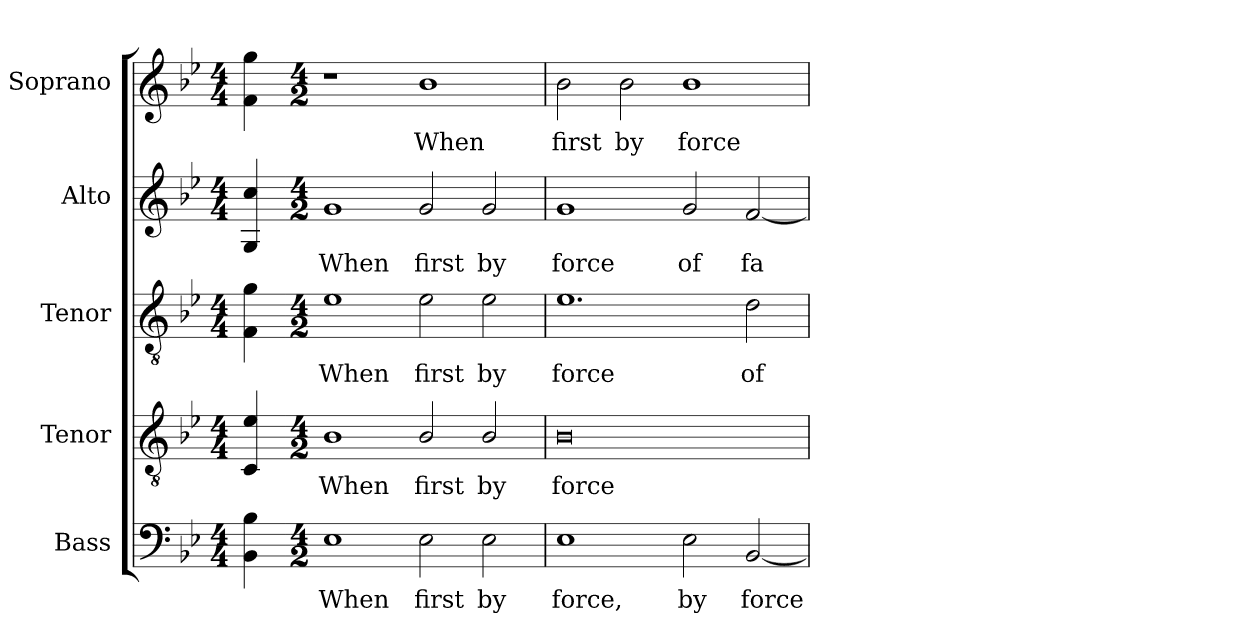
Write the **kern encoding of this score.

**kern	**text	**kern	**text	**kern	**text	**kern	**text	**kern	**text
*part5	*part5	*part4	*part4	*part3	*part3	*part2	*part2	*part1	*part1
*staff5	*staff5	*staff4	*staff4	*staff3	*staff3	*staff2	*staff2	*staff1	*staff1
*I"Bass	*	*I"Tenor	*	*I"Tenor	*	*I"Alto	*	*I"Soprano	*
*I'B.	*	*I'T.	*	*I'T.	*	*I'A.	*	*I'S.	*
!!LO:PB:g=z
*clefF4	*	*clefGv2	*	*clefGv2	*	*clefG2	*	*clefG2	*
*	*	*ITrd7c12	*	*ITrd7c12	*	*	*	*	*
*k[b-e-]	*	*k[b-e-]	*	*k[b-e-]	*	*k[b-e-]	*	*k[b-e-]	*
*B-:	*	*B-:	*	*B-:	*	*B-:	*	*B-:	*
*M4/4	*	*M4/4	*	*M4/4	*	*M4/4	*	*M4/4	*
=	=	=	=	=	=	=	=	=	=
4BB-i\ 4B-i	.	4CCi/ 4E-i	.	4FFi\ 4Gi	.	4Gi/ 4cci	.	4fi\ 4ggi	.
=1-	=1-	=1-	=1-	=1-	=1-	=1-	=1-	=1-	=1-
*M4/2	*	*M4/2	*	*M4/2	*	*M4/2	*	*M4/2	*
!	!LO:LY:b:color=#000000	!	!	!	!	!	!	!	!
!	!	!	!LO:LY:b:color=#000000	!	!	!	!	!	!
!	!	!	!	!	!LO:LY:b:color=#000000	!	!	!	!
!	!	!	!	!	!	!	!LO:LY:b:color=#000000	!	!
1E-i	When	1BB-i	When	1E-i	When	1gi	When	1r	.
!	!LO:LY:b:color=#000000	!	!	!	!	!	!	!	!
!	!	!	!LO:LY:b:color=#000000	!	!	!	!	!	!
!	!	!	!	!	!LO:LY:b:color=#000000	!	!	!	!
!	!	!	!	!	!	!	!LO:LY:b:color=#000000	!	!
!	!	!	!	!	!	!	!	!	!LO:LY:b:color=#000000
2E-i\	first	2BB-i/	first	2E-i\	first	2gi/	first	1b-i	When
!	!LO:LY:b:color=#000000	!	!	!	!	!	!	!	!
!	!	!	!LO:LY:b:color=#000000	!	!	!	!	!	!
!	!	!	!	!	!LO:LY:b:color=#000000	!	!	!	!
!	!	!	!	!	!	!	!LO:LY:b:color=#000000	!	!
2E-i\	by	2BB-i/	by	2E-i\	by	2gi/	by	.	.
=2	=2	=2	=2	=2	=2	=2	=2	=2	=2
!	!LO:LY:b:color=#000000	!	!	!	!	!	!	!	!
!	!	!	!LO:LY:b:color=#000000	!	!	!	!	!	!
!	!	!	!	!	!LO:LY:b:color=#000000	!	!	!	!
!	!	!	!	!	!	!	!LO:LY:b:color=#000000	!	!
!	!	!	!	!	!	!	!	!	!LO:LY:b:color=#000000
1E-i	force,	0BB-i	force	1.E-i	force	1gi	force	2b-i\	first
!	!	!	!	!	!	!	!	!	!LO:LY:b:color=#000000
.	.	.	.	.	.	.	.	2b-i\	by
!	!LO:LY:b:color=#000000	!	!	!	!	!	!	!	!
!	!	!	!	!	!	!	!LO:LY:b:color=#000000	!	!
!	!	!	!	!	!	!	!	!	!LO:LY:b:color=#000000
2E-i\	by	.	.	.	.	2gi/	of	1b-i	force
!	!LO:LY:b:color=#000000	!	!	!	!	!	!	!	!
!	!	!	!	!	!LO:LY:b:color=#000000	!	!	!	!
!	!	!	!	!	!	!	!LO:LY:b:color=#000000	!	!
[2BB-i/	force	.	.	2Di\	of	[2fi/	fa-	.	.
=	=	=	=	=	=	=	=	=	=
*-	*-	*-	*-	*-	*-	*-	*-	*-	*-
